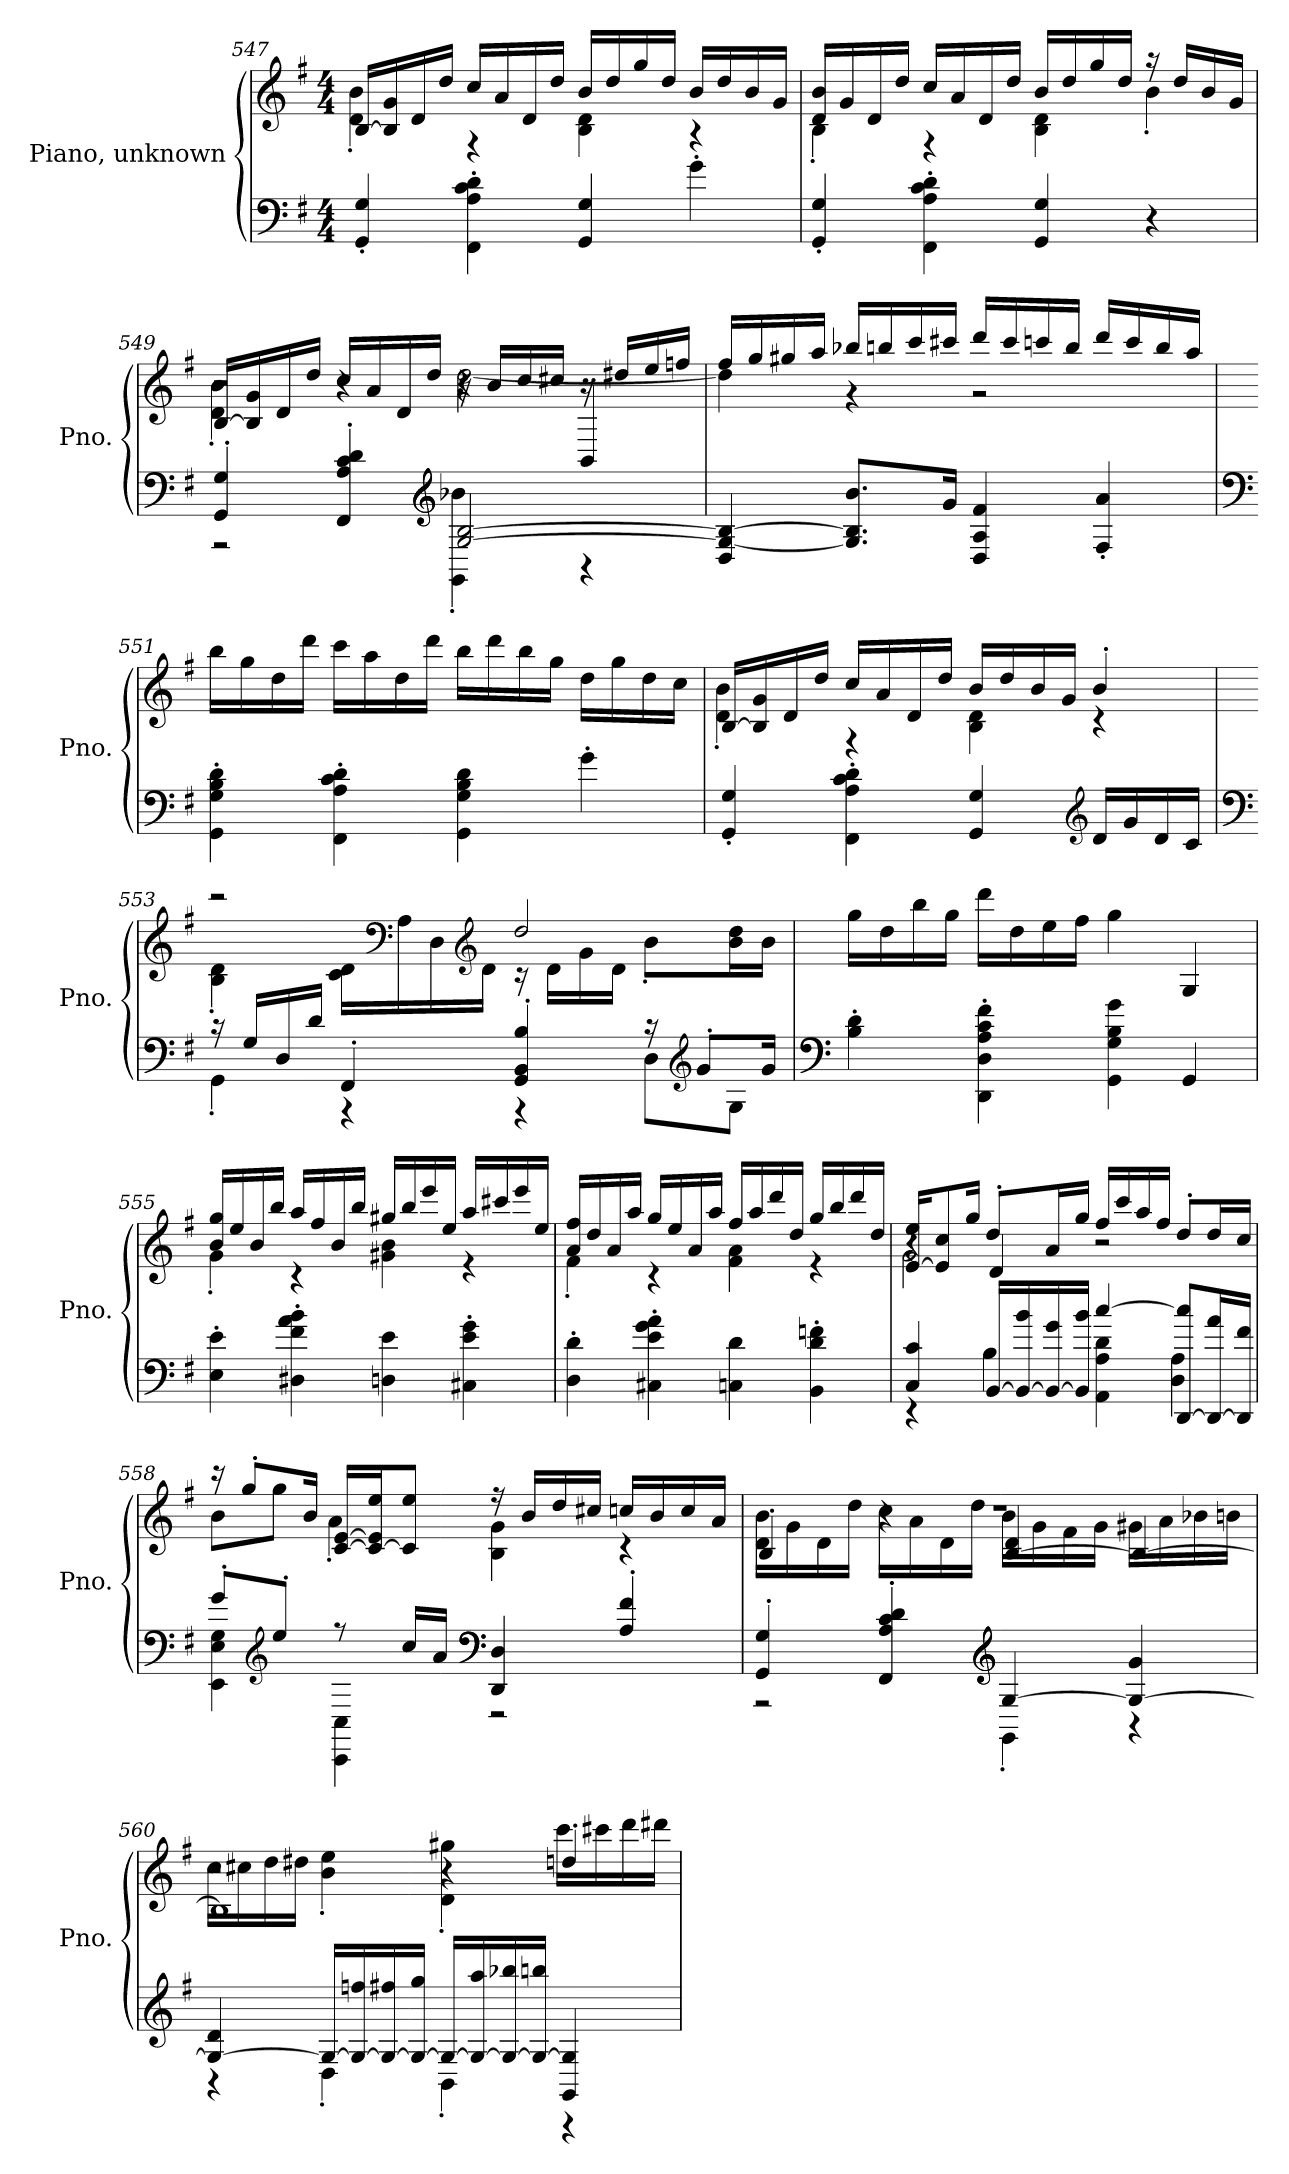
**kern	**kern
*part1	*part1
*staff2	*staff1
*I"Piano, unknown	*
*I'Pno.	*
*clefF4	*clefG2
*k[f#]	*k[f#]
*M4/4	*M4/4
=547	=547
*	*^
4GG/' 4G/'	[16B/LL	4d\' 4b\'
.	16B/] 16g/	.
.	16d/	.
.	16dd/JJ	.
4FF#\' 4A\' 4c\' 4d\'	16cc/LL	4r
.	16a/	.
.	16d/	.
.	16dd/JJ	.
4GG/ 4G/	16b/LL	4B\ 4d\
.	16dd/	.
.	16gg/	.
.	16dd/JJ	.
4g'\	16b/LL	4r
.	16dd/	.
.	16b/	.
.	16g/JJ	.
=548	=548	=548
4GG/' 4G/'	16d/ 16b/LL	4B'\
.	16g/	.
.	16d/	.
.	16dd/JJ	.
4FF#\' 4A\' 4c\' 4d\'	16cc/LL	4r
.	16a/	.
.	16d/	.
.	16dd/JJ	.
4GG/ 4G/	16b/LL	4B\ 4d\
.	16dd/	.
.	16gg/	.
.	16dd/JJ	.
4r	16r	4b'\
.	16dd/LL	.
.	16b/	.
.	16g/JJ	.
!!LO:PB:g=z
=549	=549	=549
*^	*	*^
4GG/' 4G/'	2r	[16B/LL	4d\' 4b\'	2r
.	.	16B/] 16g/	.	.
.	.	16d/	.	.
.	.	16dd/JJ	.	.
4FF#/' 4A/' 4c/' 4d/'	.	16cc/LL	4r	.
.	.	16a/	.	.
.	.	16d/	.	.
.	.	16dd/JJ	.	.
*clefG2	*	*	*	*
[2G/ [2B/	4GG\' 4b-X\'	16r	[2dd\	4r
.	.	16b/LL	.	.
.	.	16cc/	.	.
.	.	16cc#X/JJ	.	.
.	4r	16r	.	4BB'/
.	.	16dd#X/LL	.	.
.	.	16ee/	.	.
.	.	16ffn/JJ	.	.
*v	*v	*	*	*
*	*	*v	*v
=550	=550	=550
4D/ 4G/_ 4B/_	16ff#/LL	4dd\]
.	16gg/	.
.	16gg#X/	.
.	16aa/JJ	.
8.G/] 8.B/] 8.b/L	16bb-X/LL	4r
.	16bbn/	.
.	16ccc/	.
16g/Jk	16ccc#X/JJ	.
4D/ 4A/ 4f#/	16ddd/LL	2r
.	16ccc#/	.
.	16cccn/	.
.	16bb/JJ	.
4F#/' 4a/'	16ddd/LL	.
.	16ccc/	.
.	16bb/	.
.	16aa/JJ	.
*	*v	*v
!!LO:LB:g=z
=551	=551
*clefF4	*
4GG\' 4G\' 4B\' 4d\'	16bb\LL
.	16gg\
.	16dd\
.	16ddd\JJ
4FF#\' 4A\' 4c\' 4d\'	16ccc\LL
.	16aa\
.	16dd\
.	16ddd\JJ
4GG\ 4G\ 4B\ 4d\	16bb\LL
.	16ddd\
.	16bb\
.	16gg\JJ
4g'\	16dd\LL
.	16gg\
.	16dd\
.	16cc\JJ
=552	=552
*	*^
4GG/' 4G/'	[16B/LL	4d\' 4b\'
.	16B/] 16g/	.
.	16d/	.
.	16dd/JJ	.
4FF#\' 4A\' 4c\' 4d\'	16cc/LL	4r
.	16a/	.
.	16d/	.
.	16dd/JJ	.
4GG/ 4G/	16b/LL	4B\ 4d\
.	16dd/	.
.	16b/	.
.	16g/JJ	.
*clefG2	*	*
16d/LL	4b'/	4r
16g/	.	.
16d/	.	.
16c/JJ	.	.
!!LO:LB:g=z	!!
=553	=553	=553
*clefF4	*	*
*^	*	*
16r	4GG'\	2r	4B\' 4d\'
16G/LL	.	.	.
16D/	.	.	.
16d/JJ	.	.	.
4FF#'/	4r	.	16c\ 16d\LL
*	*	*clefF4	*
.	.	.	16A\
.	.	.	16D\
*	*	*clefG2	*
.	.	.	16d\JJ
4GG/' 4BB/' 4B/'	4r	2dd/	16r
.	.	.	16d\LL
.	.	.	16g\
.	.	.	16d\JJ
16r	8D\L	.	8b'\L
*clefG2	*	*	*
8g'/L	.	.	.
.	8G\J	.	16b\ 16dd\L
16g/Jk	.	.	16b\JJ
*v	*v	*	*
*	*v	*v
=554	=554
*clefF4	*
4B\' 4d\'	16gg\LL
.	16dd\
.	16bb\
.	16gg\JJ
4DD\' 4D\' 4A\' 4c\' 4f#\'	16ddd\LL
.	16dd\
.	16ee\
.	16ff#\JJ
4GG\ 4G\ 4B\ 4g\	4gg\
4GG/	4G/
!!LO:LB:g=z
=555	=555
*	*^
4E\' 4e\'	16b/ 16gg/LL	4g'\
.	16ee/	.
.	16b/	.
.	16bb/JJ	.
4D#X\' 4f#\' 4a\' 4b\'	16aa/LL	4r
.	16ff#/	.
.	16b/	.
.	16bb/JJ	.
4Dn\ 4e\	16gg#X/LL	4g#X\ 4b\
.	16bb/	.
.	16eee/	.
.	16ee/JJ	.
4C#X\' 4e\' 4g\'	16aa/LL	4r
.	16ccc#X/	.
.	16eee/	.
.	16ee/JJ	.
=556	=556	=556
4D\' 4d\'	16a/ 16ff#/LL	4f#'\
.	16dd/	.
.	16a/	.
.	16aa/JJ	.
4C#X\' 4e\' 4g\' 4a\'	16gg/LL	4r
.	16ee/	.
.	16a/	.
.	16aa/JJ	.
4Cn\ 4d\	16ff#/LL	4f#\ 4a\
.	16aa/	.
.	16ddd/	.
.	16dd/JJ	.
4BB\' 4d\' 4fn\'	16gg/LL	4r
.	16bb/	.
.	16ddd/	.
.	16dd/JJ	.
!!LO:LB:g=z
=557	=557	=557
*^	*	*^
4C/ 4c/	4r	[16e/ 16ee/KL	2g\	4r
.	.	8e/] 8cc/	.	.
.	.	16gg/Jk	.	.
[16BB/LL	4B\	8dd'/L	.	4d/
16BB/_ 16b/	.	.	.	.
16BB/_ 16g/	.	16a/L	.	.
16BB/] 16b/JJ	.	16gg/JJ	.	.
[4cc/	4AA\ 4A\ 4d\	16ff#/LL	2r	2r
.	.	16ccc/	.	.
.	.	16aa/	.	.
.	.	16ff#/JJ	.	.
[8DD/ 8cc/]L	4D\ 4A\	8dd'/L	.	.
16DD/_ 16a/L	.	16dd/L	.	.
16DD/] 16f#/JJ	.	16cc/JJ	.	.
*	*	*	*v	*v
=558	=558	=558	=558
8g'/L	4EE\ 4E\ 4G\	16r	8b\L
.	.	8gg'/L	.
*clefG2	*	*	*
8ee'/J	.	.	8gg\J
.	.	16b/Jk	.
8r	4CC\ 4C\	[16c/ [16e/LL	4a'\
.	.	16c/_ 16e/] 16ee/J	.
16cc/LL	.	8c/] 8ee/J	.
16a/JJ	.	.	.
*clefF4	*	*	*
4DD/ 4D/	2r	16r	4B\ 4g\
.	.	16b/LL	.
.	.	16dd/	.
.	.	16cc#X/JJ	.
4A/' 4f#/'	.	16ccn/LL	4r
.	.	16b/	.
.	.	16cc/	.
.	.	16a/JJ	.
!!LO:LB:g=z
=559	=559	=559	=559
*	*	*	*^
4GG/' 4G/'	2r	1r	16d\ 16b\LL	4B'/
.	.	.	16g\	.
.	.	.	16d\	.
.	.	.	16dd\JJ	.
4FF#/' 4A/' 4c/' 4d/'	.	.	16cc\LL	4r
.	.	.	16a\	.
.	.	.	16d\	.
.	.	.	16dd\JJ	.
*clefG2	*	*	*	*
[4G/	4GG'\	.	16b\LL	[4B/ 4d/
.	.	.	16g\	.
.	.	.	16f#\	.
.	.	.	16g\JJ	.
4G/_ 4g/	4r	.	16g#X\LL	4B/_
.	.	.	16a\	.
.	.	.	16b-X\	.
.	.	.	16bn\JJ	.
=560	=560	=560	=560	=560
4G/_ 4d/	4r	2r	16cc\LL	1B]
.	.	.	16cc#X\	.
.	.	.	16dd\	.
.	.	.	16dd#X\JJ	.
16G/LL_	4D'\	.	4b\' 4ee\'	.
16G/_ 16ffn/	.	.	.	.
16G/_ 16ff#X/	.	.	.	.
16G/_ 16gg/JJ	.	.	.	.
16G/LL_	4BB'\	4r	4d\' 4gg#X\'	.
16G/_ 16aa/	.	.	.	.
16G/_ 16bb-X/	.	.	.	.
16G/_ 16bbn/JJ	.	.	.	.
4GG/ 4G/]	4r	4ddn'/	16ccc\LL	.
.	.	.	16ccc#X\	.
.	.	.	16ddd\	.
.	.	.	16ddd#X\JJ	.
*v	*v	*	*	*
*	*v	*v	*v
=	=
*-	*-
